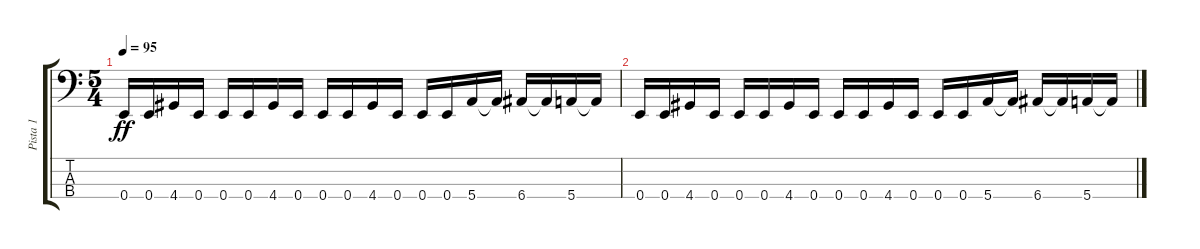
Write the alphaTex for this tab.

\track ("Pista 1" "Pista 1") {instrument slapbass2}
\staff {score tabs}
\tuning (G2 D2 A1 E1) {hide}
\ts (5 4)
\tempo 95
\clef f4
\ks c
0.4.16{dy ff} 0.4.16 4.4.16 0.4.16 0.4.16 0.4.16 4.4.16 0.4.16 0.4.16 0.4.16 4.4.16 0.4.16 0.4.16 0.4.16 5.4.16{volume 16} 5.4{t}.16 6.4.16 6.4{t}.16 5.4.16 5.4{t}.16{volume 13} |
0.4.16 0.4.16 4.4.16 0.4.16 0.4.16 0.4.16 4.4.16 0.4.16 0.4.16 0.4.16 4.4.16 0.4.16 0.4.16 0.4.16 5.4.16{volume 16} 5.4{t}.16 6.4.16 6.4{t}.16 5.4.16 5.4{t}.16{volume 13}
